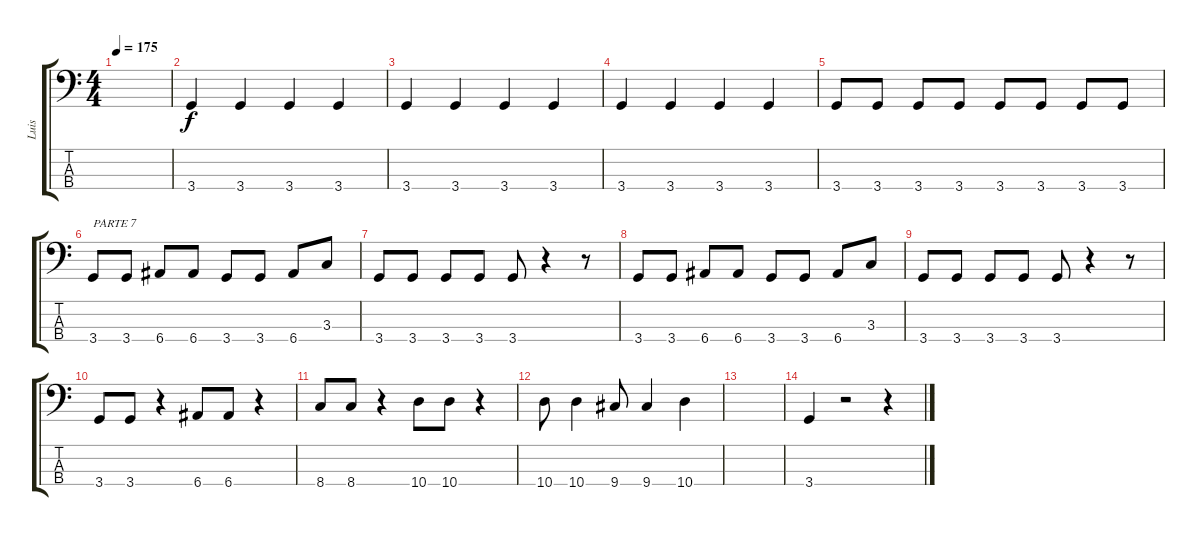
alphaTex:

\track ("Luis" "Luis") {instrument electricbasspick}
\staff {score tabs}
\tuning (G2 D2 A1 E1) {hide}
\ts (4 4)
\tempo 175
\clef f4
\ks c
|
3.4.4 3.4.4 3.4.4 3.4.4 |
3.4.4 3.4.4 3.4.4 3.4.4 |
3.4.4 3.4.4 3.4.4 3.4.4 |
3.4.8 3.4.8 3.4.8 3.4.8 3.4.8 3.4.8 3.4.8 3.4.8 |
3.4.8{txt "PARTE 7"} 3.4.8 6.4.8 6.4.8 3.4.8 3.4.8 6.4.8 3.3.8 |
3.4.8 3.4.8 3.4.8 3.4.8 3.4.8 r.4 r.8 |
3.4.8 3.4.8 6.4.8 6.4.8 3.4.8 3.4.8 6.4.8 3.3.8 |
3.4.8 3.4.8 3.4.8 3.4.8 3.4.8 r.4 r.8 |
3.4.8 3.4.8 r.4 6.4.8 6.4.8 r.4 |
8.4.8 8.4.8 r.4 10.4.8 10.4.8 r.4 |
10.4.8 10.4.4 9.4.8 9.4.4 10.4.4 |
|
3.4.4 r.2 r.4
